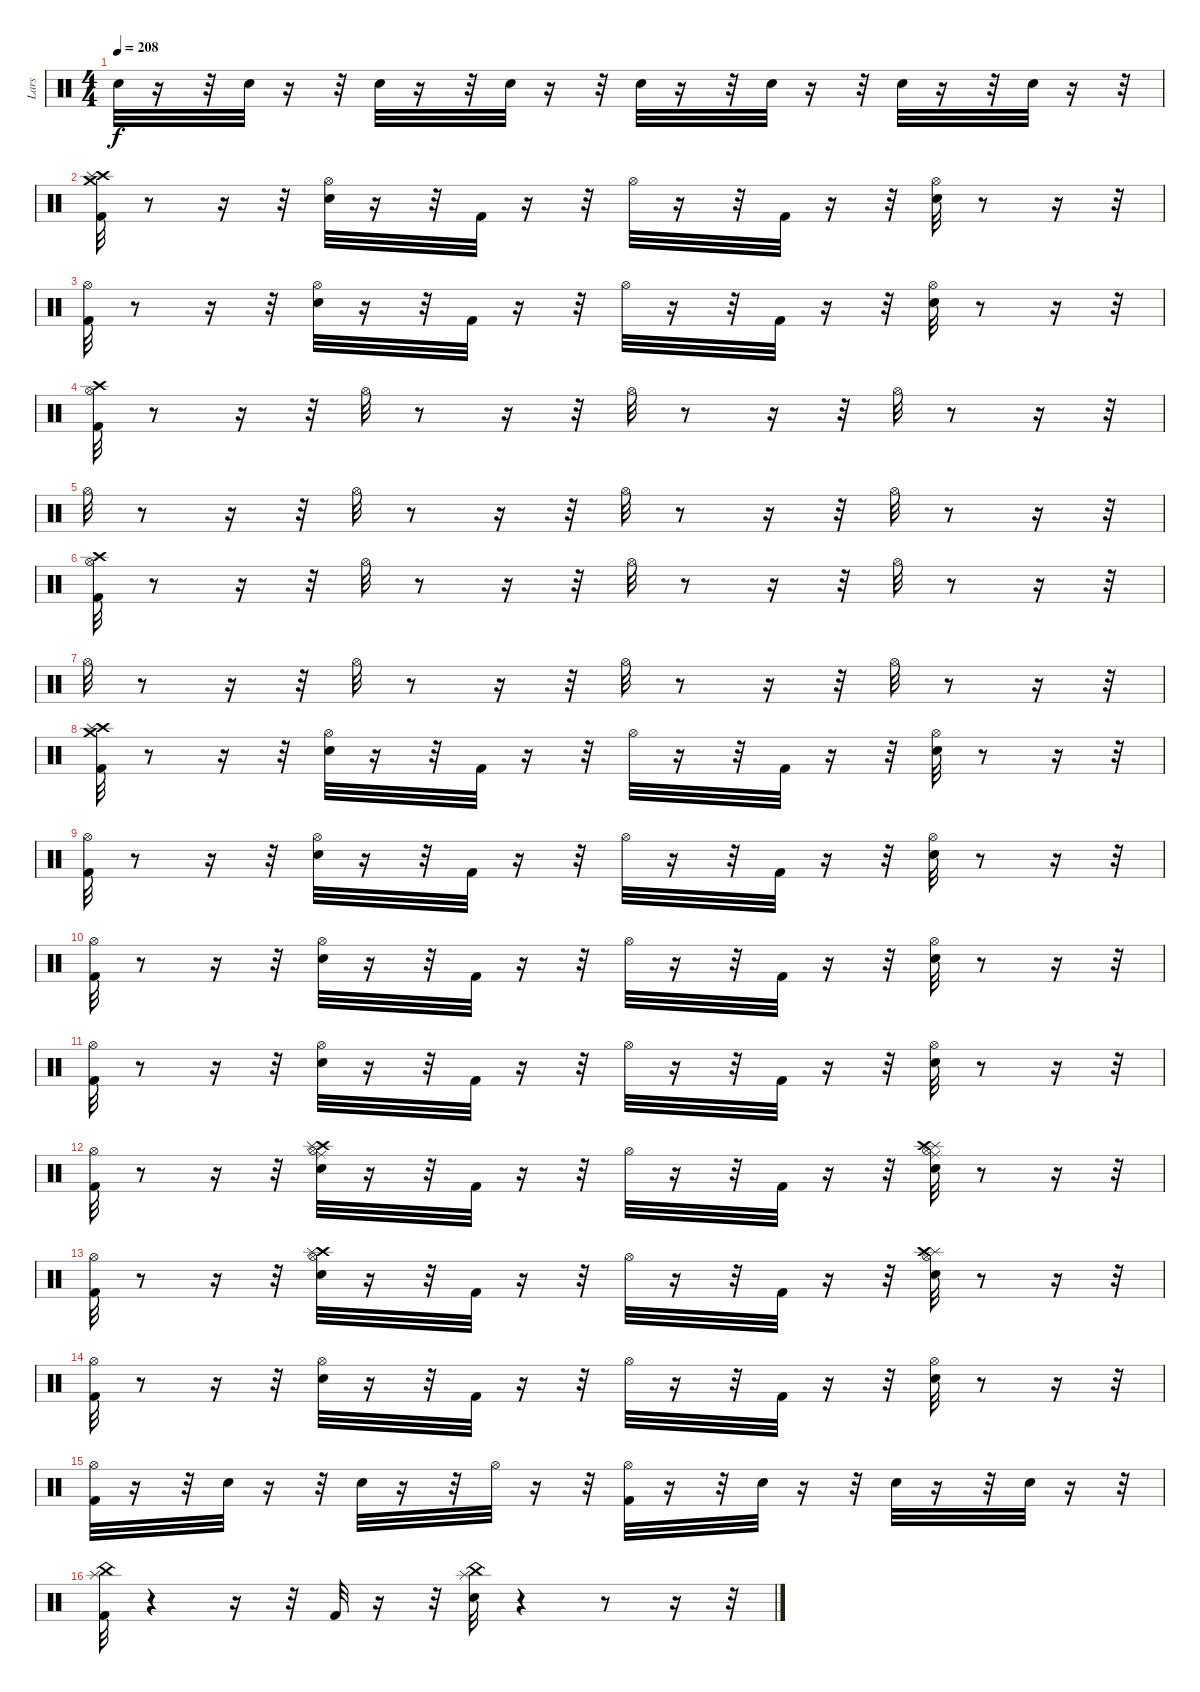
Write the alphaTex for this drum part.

\track ("Lars" "Lars") {instrument percussion}
\staff {score}
\articulation defaults
\ts (4 4)
\tempo 208
\clef neutral
\ks c "Snare (hit) 2".32{dy f}
r.16 r.32 "Snare (hit) 2".32 r.16 r.32 "Snare (hit) 2".32 r.16 r.32 "Snare (hit) 2".32 r.16 r.32 "Snare (hit) 2".32 r.16 r.32 "Snare (hit) 2".32 r.16 r.32 "Snare (hit) 2".32 r.16 r.32 "Snare (hit) 2".32 r.16 r.32 |
("Kick (hit) 2" "Crash high (hit)" "Crash medium (hit)" "Splash (hit)").32 r.8 r.16 r.32 ("Snare (hit) 2" "Hi-Hat (open)").32 r.16 r.32 "Kick (hit) 2".32 r.16 r.32 "Hi-Hat (open)".32 r.16 r.32 "Kick (hit) 2".32 r.16 r.32 ("Snare (hit) 2" "Hi-Hat (open)").32 r.8 r.16 r.32 |
("Kick (hit) 2" "Hi-Hat (open)").32 r.8 r.16 r.32 ("Snare (hit) 2" "Hi-Hat (open)").32 r.16 r.32 "Kick (hit) 2".32 r.16 r.32 "Hi-Hat (open)".32 r.16 r.32 "Kick (hit) 2".32 r.16 r.32 ("Snare (hit) 2" "Hi-Hat (open)").32 r.8 r.16 r.32 |
("Hi-Hat (open)" "Crash high (hit)" "Kick (hit) 2").32 r.8 r.16 r.32 "Hi-Hat (open)".32 r.8 r.16 r.32 "Hi-Hat (open)".32 r.8 r.16 r.32 "Hi-Hat (open)".32 r.8 r.16 r.32 |
"Hi-Hat (open)".32 r.8 r.16 r.32 "Hi-Hat (open)".32 r.8 r.16 r.32 "Hi-Hat (open)".32 r.8 r.16 r.32 "Hi-Hat (open)".32 r.8 r.16 r.32 |
("Hi-Hat (open)" "Crash high (hit)" "Kick (hit) 2").32 r.8 r.16 r.32 "Hi-Hat (open)".32 r.8 r.16 r.32 "Hi-Hat (open)".32 r.8 r.16 r.32 "Hi-Hat (open)".32 r.8 r.16 r.32 |
"Hi-Hat (open)".32 r.8 r.16 r.32 "Hi-Hat (open)".32 r.8 r.16 r.32 "Hi-Hat (open)".32 r.8 r.16 r.32 "Hi-Hat (open)".32 r.8 r.16 r.32 |
("Kick (hit) 2" "Crash high (hit)" "Crash medium (hit)" "Splash (hit)").32 r.8 r.16 r.32 ("Snare (hit) 2" "Hi-Hat (open)").32 r.16 r.32 "Kick (hit) 2".32 r.16 r.32 "Hi-Hat (open)".32 r.16 r.32 "Kick (hit) 2".32 r.16 r.32 ("Snare (hit) 2" "Hi-Hat (open)").32 r.8 r.16 r.32 |
("Kick (hit) 2" "Hi-Hat (open)").32 r.8 r.16 r.32 ("Snare (hit) 2" "Hi-Hat (open)").32 r.16 r.32 "Kick (hit) 2".32 r.16 r.32 "Hi-Hat (open)".32 r.16 r.32 "Kick (hit) 2".32 r.16 r.32 ("Snare (hit) 2" "Hi-Hat (open)").32 r.8 r.16 r.32 |
("Kick (hit) 2" "Hi-Hat (open)").32 r.8 r.16 r.32 ("Snare (hit) 2" "Hi-Hat (open)").32 r.16 r.32 "Kick (hit) 2".32 r.16 r.32 "Hi-Hat (open)".32 r.16 r.32 "Kick (hit) 2".32 r.16 r.32 ("Snare (hit) 2" "Hi-Hat (open)").32 r.8 r.16 r.32 |
("Kick (hit) 2" "Hi-Hat (open)").32 r.8 r.16 r.32 ("Snare (hit) 2" "Hi-Hat (open)").32 r.16 r.32 "Kick (hit) 2".32 r.16 r.32 "Hi-Hat (open)".32 r.16 r.32 "Kick (hit) 2".32 r.16 r.32 ("Snare (hit) 2" "Hi-Hat (open)").32 r.8 r.16 r.32 |
("Kick (hit) 2" "Hi-Hat (open)").32 r.8 r.16 r.32 ("Ride (middle)" "Crash high (hit)" "Splash (hit)" "Snare (hit) 2" "Hi-Hat (open)").32 r.16 r.32 "Kick (hit) 2".32 r.16 r.32 "Hi-Hat (open)".32 r.16 r.32 "Kick (hit) 2".32 r.16 r.32 ("Splash (hit)" "Ride (middle)" "Crash high (hit)" "Snare (hit) 2" "Hi-Hat (open)").32 r.8 r.16 r.32 |
("Kick (hit) 2" "Hi-Hat (open)").32 r.8 r.16 r.32 ("Crash high (hit)" "Splash (hit)" "Snare (hit) 2" "Hi-Hat (open)").32 r.16 r.32 "Kick (hit) 2".32 r.16 r.32 "Hi-Hat (open)".32 r.16 r.32 "Kick (hit) 2".32 r.16 r.32 ("Splash (hit)" "Crash high (hit)" "Snare (hit) 2" "Hi-Hat (open)").32 r.8 r.16 r.32 |
("Kick (hit) 2" "Hi-Hat (open)").32 r.8 r.16 r.32 ("Snare (hit) 2" "Hi-Hat (open)").32 r.16 r.32 "Kick (hit) 2".32 r.16 r.32 "Hi-Hat (open)".32 r.16 r.32 "Kick (hit) 2".32 r.16 r.32 ("Snare (hit) 2" "Hi-Hat (open)").32 r.8 r.16 r.32 |
("Kick (hit) 2" "Hi-Hat (open)").32 r.16 r.32 "Snare (hit) 2".32 r.16 r.32 "Snare (hit) 2".32 r.16 r.32 "Hi-Hat (open)".32 r.16 r.32 ("Kick (hit) 2" "Hi-Hat (open)").32 r.16 r.32 "Snare (hit) 2".32 r.16 r.32 "Snare (hit) 2".32 r.16 r.32 "Snare (hit) 2".32 r.16 r.32 |
("Kick (hit) 2" "China (hit)" "Splash (hit)").32 r.4 r.16 r.32 "Kick (hit) 2".32 r.16 r.32 ("Snare (hit) 2" "China (hit)" "Splash (hit)").32 r.4 r.8 r.16 r.32
